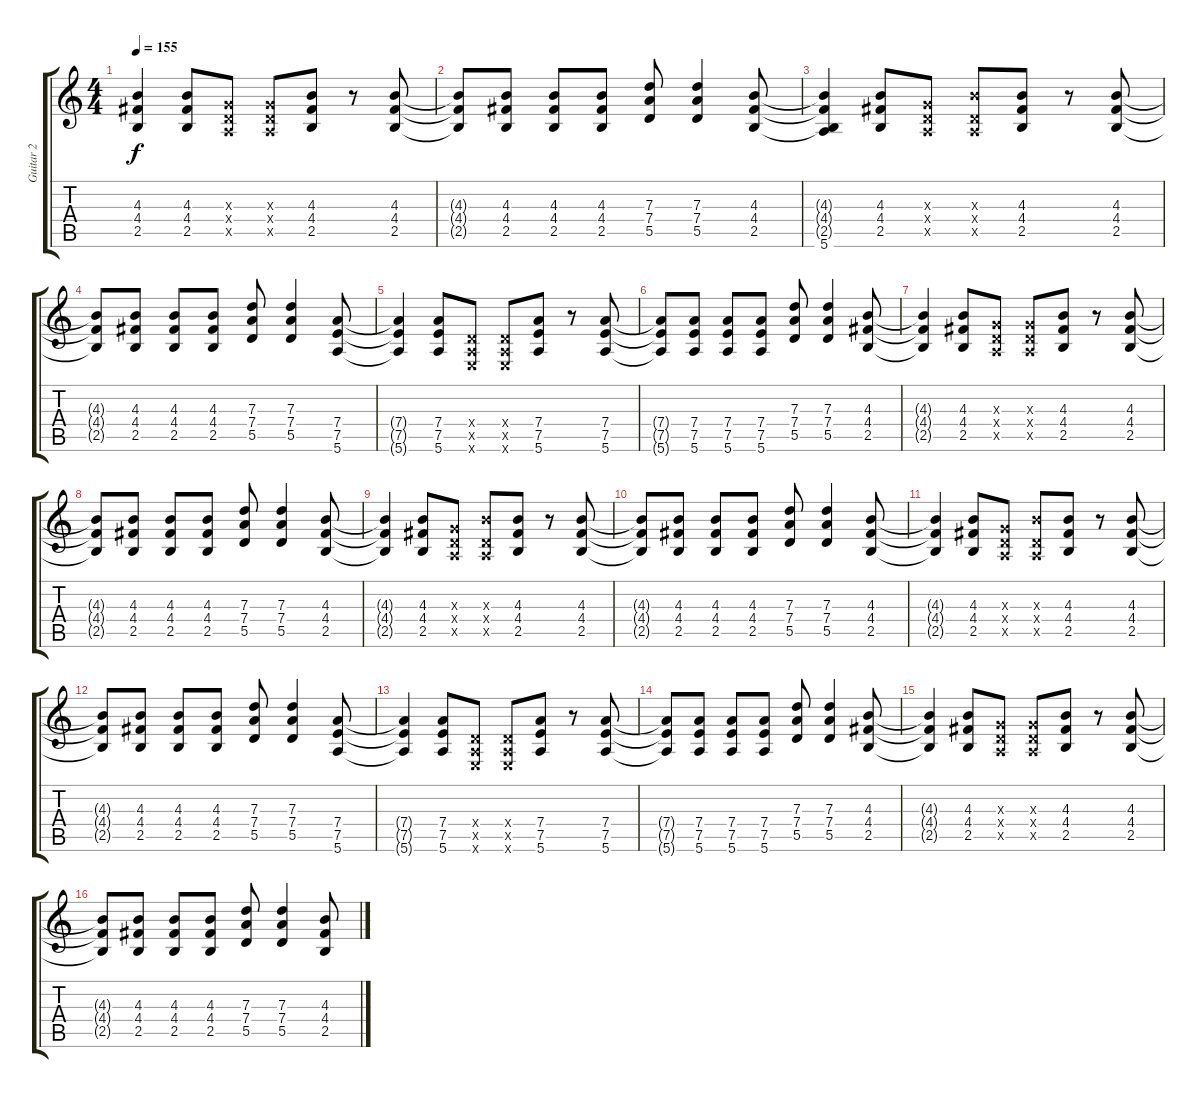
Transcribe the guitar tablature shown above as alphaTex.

\track ("Guitar 2" "Guitar 2") {instrument overdrivenguitar}
\staff {score tabs}
\tuning (E4 B3 G3 D3 A2 E2) {hide}
\ts (4 4)
\tempo 155
\clef g2
\ks c
(4.3{t} 4.4{t} 2.5{t}).4{dy f} (4.3 4.4 2.5).8 (0.3{x} 0.4{x} 0.5{x}).8 (0.3{x} 0.4{x} 0.5{x}).8 (4.3 4.4 2.5).8 r.8 (4.3 4.4 2.5).8 |
(4.3{t} 4.4{t} 2.5{t}).8 (4.3 4.4 2.5).8 (4.3 4.4 2.5).8 (4.3 4.4 2.5).8 (7.3 7.4 5.5).8 (7.3 7.4 5.5).4 (4.3 4.4 2.5).8 |
(4.3{t} 4.4{t} 2.5{t} 5.6{t}).4 (4.3 4.4 2.5).8 (0.3{x} 0.4{x} 0.5{x}).8 (4.3{x} 0.4{x} 0.5{x}).8 (4.3 4.4 2.5).8 r.8 (4.3 4.4 2.5).8 |
(4.3{t} 4.4{t} 2.5{t}).8 (4.3 4.4 2.5).8 (4.3 4.4 2.5).8 (4.3 4.4 2.5).8 (7.3 7.4 5.5).8 (7.3 7.4 5.5).4 (7.4 7.5 5.6).8 |
(7.4{t} 7.5{t} 5.6{t}).4 (7.4 7.5 5.6).8 (0.4{x} 0.5{x} 0.6{x}).8 (0.4{x} 0.5{x} 0.6{x}).8 (7.4 7.5 5.6).8 r.8 (7.4 7.5 5.6).8 |
(7.4{t} 7.5{t} 5.6{t}).8 (7.4 7.5 5.6).8 (7.4 7.5 5.6).8 (7.4 7.5 5.6).8 (7.3 7.4 5.5).8 (7.3 7.4 5.5).4 (4.3 4.4 2.5).8 |
(4.3{t} 4.4{t} 2.5{t}).4 (4.3 4.4 2.5).8 (0.3{x} 0.4{x} 0.5{x}).8 (0.3{x} 0.4{x} 0.5{x}).8 (4.3 4.4 2.5).8 r.8 (4.3 4.4 2.5).8 |
(4.3{t} 4.4{t} 2.5{t}).8 (4.3 4.4 2.5).8 (4.3 4.4 2.5).8 (4.3 4.4 2.5).8 (7.3 7.4 5.5).8 (7.3 7.4 5.5).4 (4.3 4.4 2.5).8 |
(4.3{t} 4.4{t} 2.5{t}).4 (4.3 4.4 2.5).8 (0.3{x} 0.4{x} 0.5{x}).8 (4.3{x} 0.4{x} 0.5{x}).8 (4.3 4.4 2.5).8 r.8 (4.3 4.4 2.5).8 |
(4.3{t} 4.4{t} 2.5{t}).8 (4.3 4.4 2.5).8 (4.3 4.4 2.5).8 (4.3 4.4 2.5).8 (7.3 7.4 5.5).8 (7.3 7.4 5.5).4 (4.3 4.4 2.5).8 |
(4.3{t} 4.4{t} 2.5{t}).4 (4.3 4.4 2.5).8 (0.3{x} 0.4{x} 0.5{x}).8 (4.3{x} 0.4{x} 0.5{x}).8 (4.3 4.4 2.5).8 r.8 (4.3 4.4 2.5).8 |
(4.3{t} 4.4{t} 2.5{t}).8 (4.3 4.4 2.5).8 (4.3 4.4 2.5).8 (4.3 4.4 2.5).8 (7.3 7.4 5.5).8 (7.3 7.4 5.5).4 (7.4 7.5 5.6).8 |
(7.4{t} 7.5{t} 5.6{t}).4 (7.4 7.5 5.6).8 (0.4{x} 0.5{x} 0.6{x}).8 (0.4{x} 0.5{x} 0.6{x}).8 (7.4 7.5 5.6).8 r.8 (7.4 7.5 5.6).8 |
(7.4{t} 7.5{t} 5.6{t}).8 (7.4 7.5 5.6).8 (7.4 7.5 5.6).8 (7.4 7.5 5.6).8 (7.3 7.4 5.5).8 (7.3 7.4 5.5).4 (4.3 4.4 2.5).8 |
(4.3{t} 4.4{t} 2.5{t}).4 (4.3 4.4 2.5).8 (0.3{x} 0.4{x} 0.5{x}).8 (0.3{x} 0.4{x} 0.5{x}).8 (4.3 4.4 2.5).8 r.8 (4.3 4.4 2.5).8 |
(4.3{t} 4.4{t} 2.5{t}).8 (4.3 4.4 2.5).8 (4.3 4.4 2.5).8 (4.3 4.4 2.5).8 (7.3 7.4 5.5).8 (7.3 7.4 5.5).4 (4.3 4.4 2.5).8
